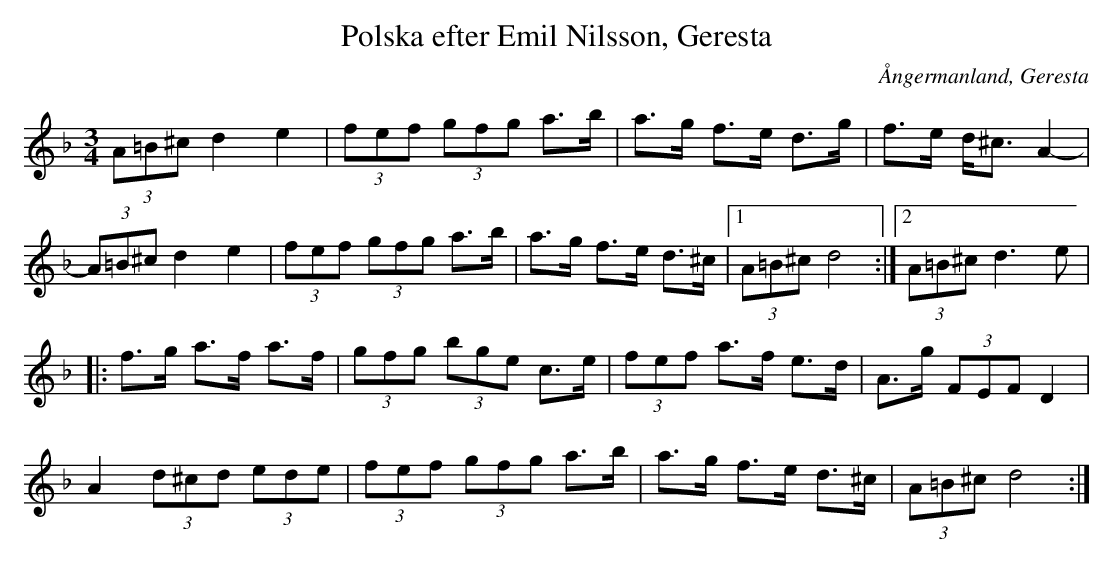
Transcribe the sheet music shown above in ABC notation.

X:1
T:Polska efter Emil Nilsson, Geresta
O:Ångermanland, Geresta
M:3/4
L:1/8
K:Dm
(3A=B^c d2 e2 | (3fef (3gfg a>b | a>g f>e d>g | f>e d<^c A2- |
(3A=B^c d2 e2 | (3fef (3gfg a>b | a>g f>e d>^c |1 (3A=B^c d4 :|2  (3A=B^c d3 e |
|: f>g a>f a>f | (3gfg (3bge c>e | (3fef a>f e>d | A>g (3FEF D2 |
A2 (3d^cd (3ede | (3fef (3gfg a>b | a>g f>e d>^c | (3A=B^c d4 :|
